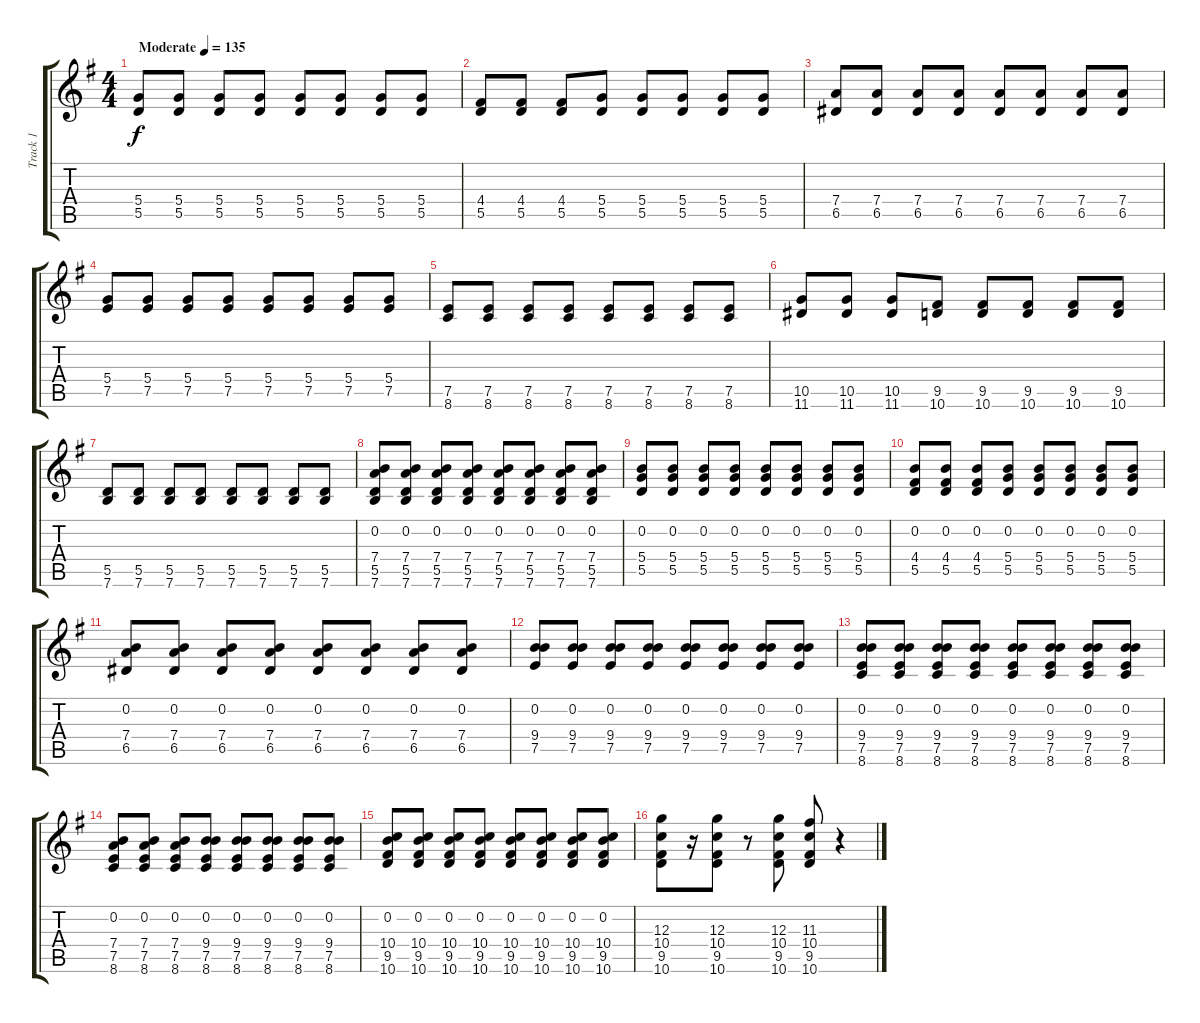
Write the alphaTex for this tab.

\track ("Track 1" "Track 1") {instrument overdrivenguitar}
\staff {score tabs}
\tuning (E4 B3 G3 D3 A2 E2) {hide}
\ts (4 4)
\tempo (135 "Moderate")
\clef g2
\ks g
(5.4 5.5).8{dy f instrument overdrivenguitar} (5.4 5.5).8 (5.4 5.5).8 (5.4 5.5).8 (5.4 5.5).8 (5.4 5.5).8 (5.4 5.5).8 (5.4 5.5).8 |
(4.4 5.5).8 (4.4 5.5).8 (4.4 5.5).8 (5.4 5.5).8 (5.4 5.5).8 (5.4 5.5).8 (5.4 5.5).8 (5.4 5.5).8 |
(7.4 6.5).8 (7.4 6.5).8 (7.4 6.5).8 (7.4 6.5).8 (7.4 6.5).8 (7.4 6.5).8 (7.4 6.5).8 (7.4 6.5).8 |
(5.4 7.5).8 (5.4 7.5).8 (5.4 7.5).8 (5.4 7.5).8 (5.4 7.5).8 (5.4 7.5).8 (5.4 7.5).8 (5.4 7.5).8 |
(7.5 8.6).8 (7.5 8.6).8 (7.5 8.6).8 (7.5 8.6).8 (7.5 8.6).8 (7.5 8.6).8 (7.5 8.6).8 (7.5 8.6).8 |
(10.5 11.6).8 (10.5 11.6).8 (10.5 11.6).8 (9.5 10.6).8 (9.5 10.6).8 (9.5 10.6).8 (9.5 10.6).8 (9.5 10.6).8 |
(5.5 7.6).8 (5.5 7.6).8 (5.5 7.6).8 (5.5 7.6).8 (5.5 7.6).8 (5.5 7.6).8 (5.5 7.6).8 (5.5 7.6).8 |
(0.2 7.4 5.5 7.6).8 (0.2 7.4 5.5 7.6).8 (0.2 7.4 5.5 7.6).8 (0.2 7.4 5.5 7.6).8 (0.2 7.4 5.5 7.6).8 (0.2 7.4 5.5 7.6).8 (0.2 7.4 5.5 7.6).8 (0.2 7.4 5.5 7.6).8 |
(0.2 5.4 5.5).8 (0.2 5.4 5.5).8 (0.2 5.4 5.5).8 (0.2 5.4 5.5).8 (0.2 5.4 5.5).8 (0.2 5.4 5.5).8 (0.2 5.4 5.5).8 (0.2 5.4 5.5).8 |
(0.2 4.4 5.5).8 (0.2 4.4 5.5).8 (0.2 4.4 5.5).8 (0.2 5.4 5.5).8 (0.2 5.4 5.5).8 (0.2 5.4 5.5).8 (0.2 5.4 5.5).8 (0.2 5.4 5.5).8 |
(0.2 7.4 6.5).8 (0.2 7.4 6.5).8 (0.2 7.4 6.5).8 (0.2 7.4 6.5).8 (0.2 7.4 6.5).8 (0.2 7.4 6.5).8 (0.2 7.4 6.5).8 (0.2 7.4 6.5).8 |
(0.2 9.4 7.5).8 (0.2 9.4 7.5).8 (0.2 9.4 7.5).8 (0.2 9.4 7.5).8 (0.2 9.4 7.5).8 (0.2 9.4 7.5).8 (0.2 9.4 7.5).8 (0.2 9.4 7.5).8 |
(0.2 9.4 7.5 8.6).8 (0.2 9.4 7.5 8.6).8 (0.2 9.4 7.5 8.6).8 (0.2 9.4 7.5 8.6).8 (0.2 9.4 7.5 8.6).8 (0.2 9.4 7.5 8.6).8 (0.2 9.4 7.5 8.6).8 (0.2 9.4 7.5 8.6).8 |
(0.2 7.4 7.5 8.6).8 (0.2 7.4 7.5 8.6).8 (0.2 7.4 7.5 8.6).8 (0.2 9.4 7.5 8.6).8 (0.2 9.4 7.5 8.6).8 (0.2 9.4 7.5 8.6).8 (0.2 9.4 7.5 8.6).8 (0.2 9.4 7.5 8.6).8 |
(0.2 10.4 9.5 10.6).8 (0.2 10.4 9.5 10.6).8 (0.2 10.4 9.5 10.6).8 (0.2 10.4 9.5 10.6).8 (0.2 10.4 9.5 10.6).8 (0.2 10.4 9.5 10.6).8 (0.2 10.4 9.5 10.6).8 (0.2 10.4 9.5 10.6).8 |
(12.3 10.4 9.5 10.6).8 r.16 (12.3 10.4 9.5 10.6).8 r.8 (12.3 10.4 9.5 10.6).8 (11.3 10.4 9.5 10.6).8 r.4
